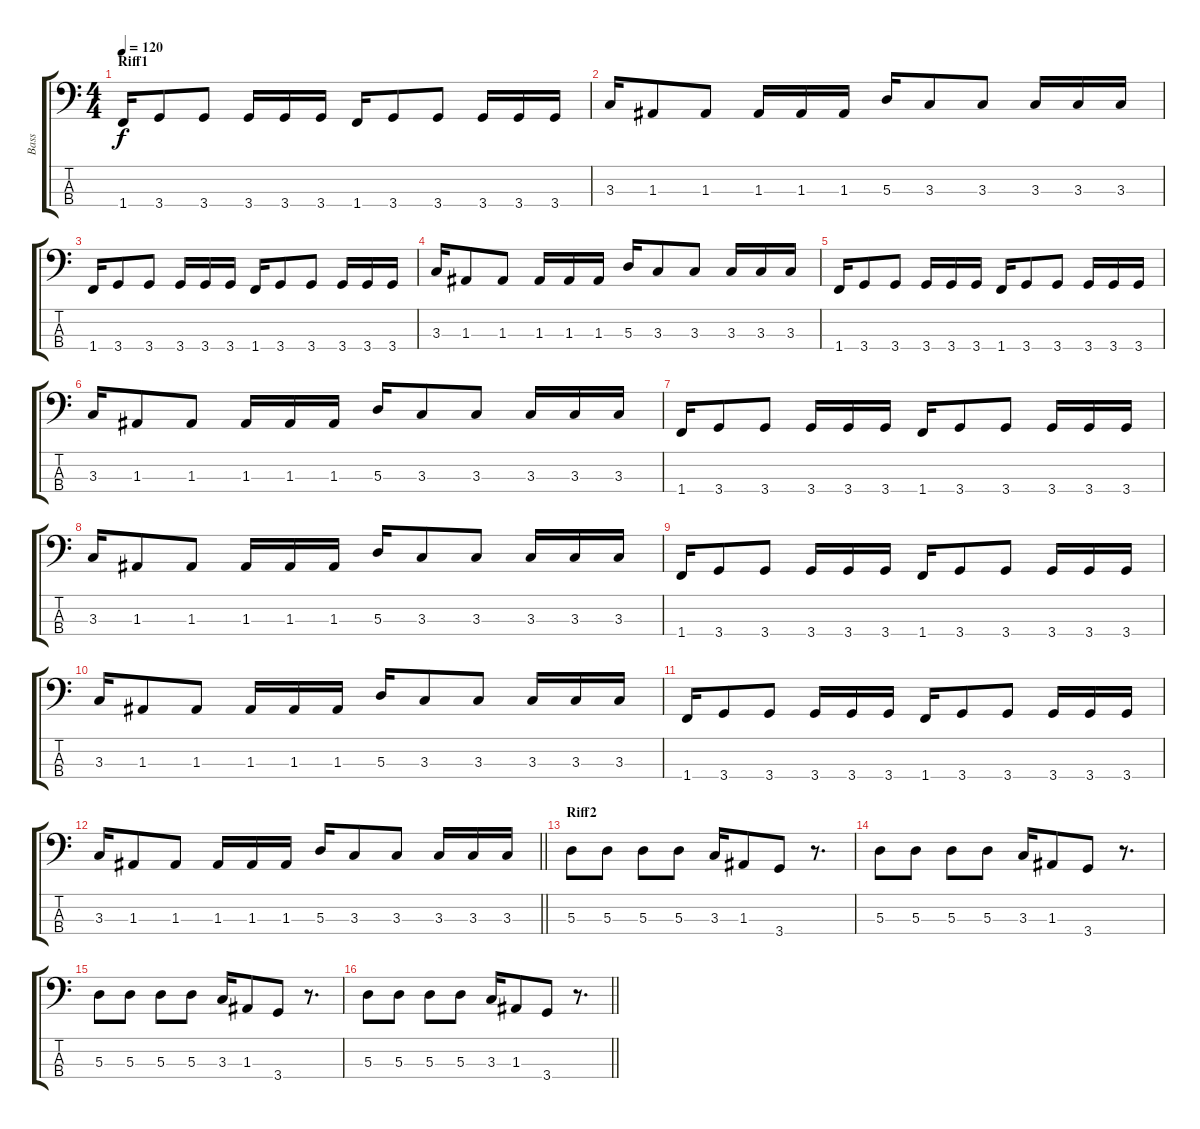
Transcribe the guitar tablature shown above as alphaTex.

\track ("Bass" "Bass") {instrument electricbassfinger}
\staff {score tabs}
\tuning (G2 D2 A1 E1) {hide}
\ts (4 4)
\section ("" "Riff1")
\tempo 120
\clef f4
\ks c
1.4.16{dy f} 3.4.8 3.4.8 3.4.16 3.4.16 3.4.16 1.4.16 3.4.8 3.4.8 3.4.16 3.4.16 3.4.16 |
3.3.16 1.3.8 1.3.8 1.3.16 1.3.16 1.3.16 5.3.16 3.3.8 3.3.8 3.3.16 3.3.16 3.3.16 |
1.4.16 3.4.8 3.4.8 3.4.16 3.4.16 3.4.16 1.4.16 3.4.8 3.4.8 3.4.16 3.4.16 3.4.16 |
3.3.16 1.3.8 1.3.8 1.3.16 1.3.16 1.3.16 5.3.16 3.3.8 3.3.8 3.3.16 3.3.16 3.3.16 |
1.4.16 3.4.8 3.4.8 3.4.16 3.4.16 3.4.16 1.4.16 3.4.8 3.4.8 3.4.16 3.4.16 3.4.16 |
3.3.16 1.3.8 1.3.8 1.3.16 1.3.16 1.3.16 5.3.16 3.3.8 3.3.8 3.3.16 3.3.16 3.3.16 |
1.4.16 3.4.8 3.4.8 3.4.16 3.4.16 3.4.16 1.4.16 3.4.8 3.4.8 3.4.16 3.4.16 3.4.16 |
3.3.16 1.3.8 1.3.8 1.3.16 1.3.16 1.3.16 5.3.16 3.3.8 3.3.8 3.3.16 3.3.16 3.3.16 |
1.4.16 3.4.8 3.4.8 3.4.16 3.4.16 3.4.16 1.4.16 3.4.8 3.4.8 3.4.16 3.4.16 3.4.16 |
3.3.16 1.3.8 1.3.8 1.3.16 1.3.16 1.3.16 5.3.16 3.3.8 3.3.8 3.3.16 3.3.16 3.3.16 |
1.4.16 3.4.8 3.4.8 3.4.16 3.4.16 3.4.16 1.4.16 3.4.8 3.4.8 3.4.16 3.4.16 3.4.16 |
\barLineRight lightlight
3.3.16 1.3.8 1.3.8 1.3.16 1.3.16 1.3.16 5.3.16 3.3.8 3.3.8 3.3.16 3.3.16 3.3.16 |
\section ("" "Riff2")
5.3.8 5.3.8 5.3.8 5.3.8 3.3.16 1.3.8 3.4.8 r.8{d} |
5.3.8 5.3.8 5.3.8 5.3.8 3.3.16 1.3.8 3.4.8 r.8{d} |
5.3.8 5.3.8 5.3.8 5.3.8 3.3.16 1.3.8 3.4.8 r.8{d} |
\barLineRight lightlight
5.3.8 5.3.8 5.3.8 5.3.8 3.3.16 1.3.8 3.4.8 r.8{d}
